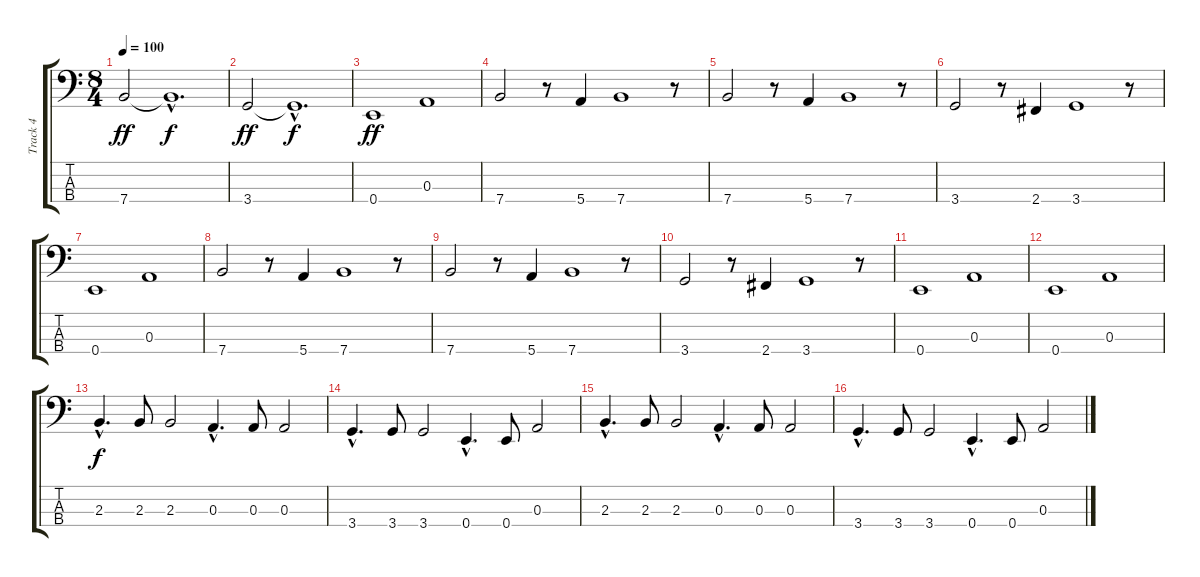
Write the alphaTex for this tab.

\track ("Track 4" "Track 4") {instrument electricbassfinger}
\staff {score tabs}
\tuning (G2 D2 A1 E1) {hide}
\ts (8 4)
\tempo 100
\clef f4
\ks c
7.4.2{dy ff instrument electricbassfinger} 7.4{hac t}.1{d dy f} |
3.4.2{dy ff} 3.4{hac t}.1{d dy f} |
0.4.1{dy ff} 0.3.1 |
7.4.2 r.8 5.4.4 7.4.1 r.8 |
7.4.2 r.8 5.4.4 7.4.1 r.8 |
3.4.2 r.8 2.4.4 3.4.1 r.8 |
0.4.1 0.3.1 |
7.4.2 r.8 5.4.4 7.4.1 r.8 |
7.4.2 r.8 5.4.4 7.4.1 r.8 |
3.4.2 r.8 2.4.4 3.4.1 r.8 |
0.4.1 0.3.1 |
0.4.1 0.3.1 |
2.3{hac}.4{d dy f} 2.3.8 2.3.2 0.3{hac}.4{d} 0.3.8 0.3.2 |
3.4{hac}.4{d} 3.4.8 3.4.2 0.4{hac}.4{d} 0.4.8 0.3.2 |
2.3{hac}.4{d} 2.3.8 2.3.2 0.3{hac}.4{d} 0.3.8 0.3.2 |
3.4{hac}.4{d} 3.4.8 3.4.2 0.4{hac}.4{d} 0.4.8 0.3.2
